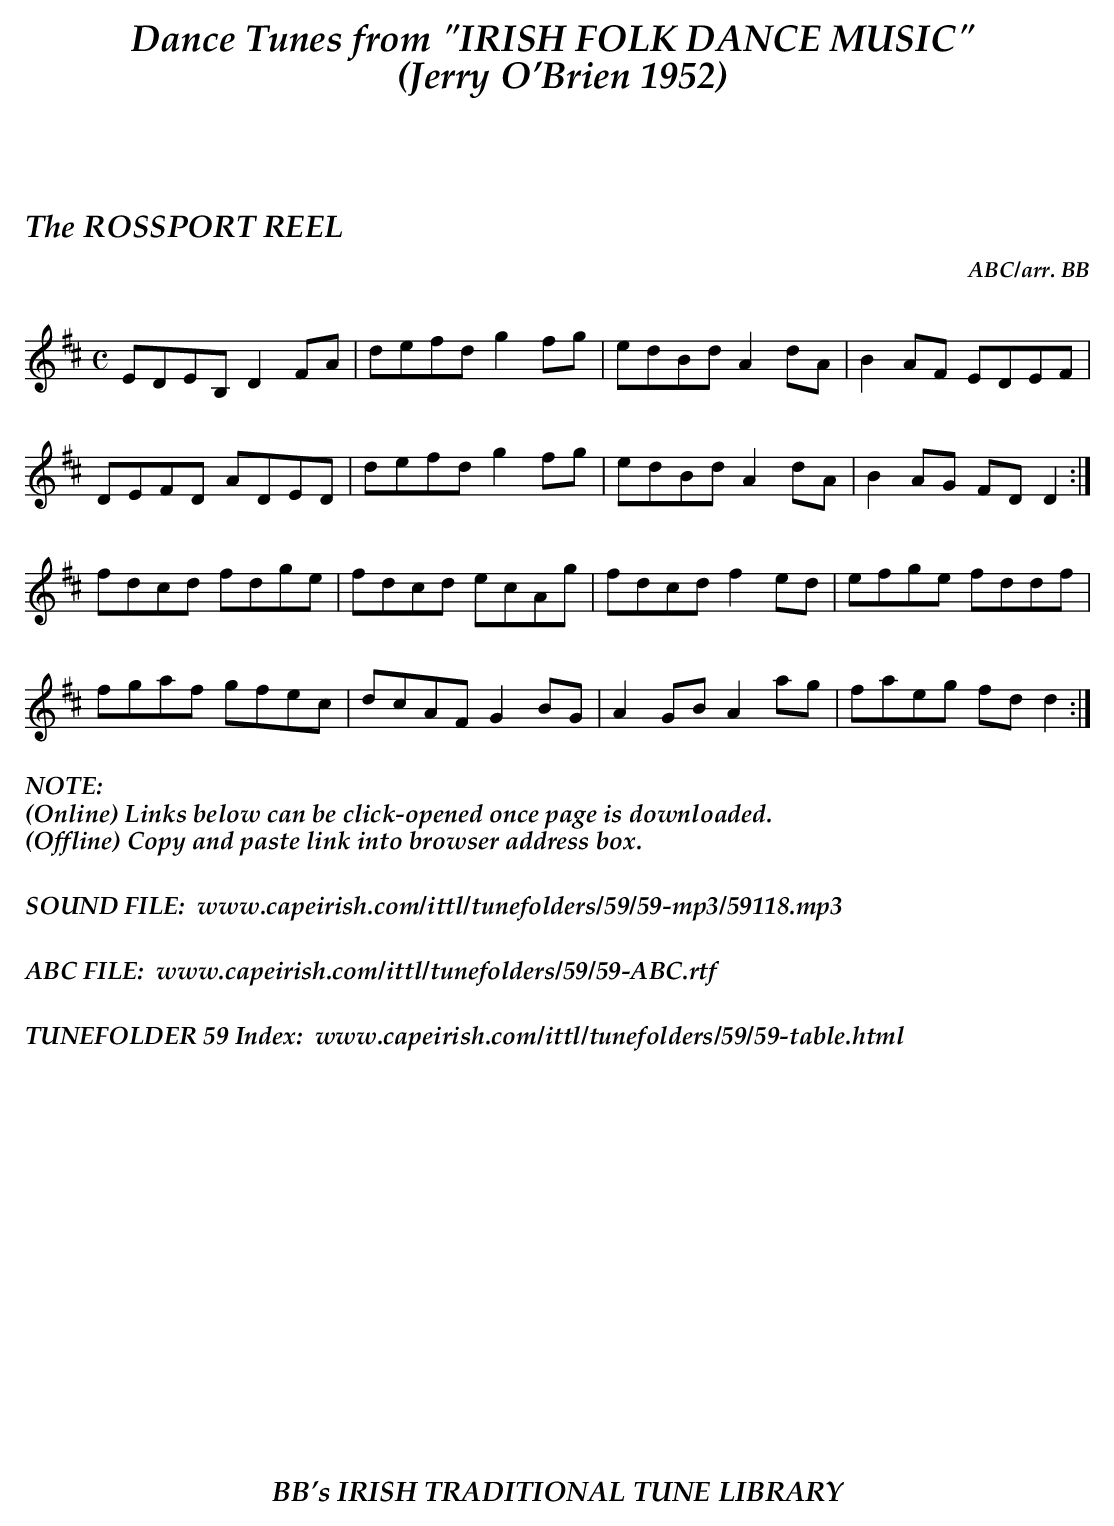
X:1
T:ROSSPORT REEL, The
C:ABC/arr. BB
M:C
K:D
EDEB, D2FA|defd g2fg|edBd A2dA|B2AF EDEF|
DEFD ADED|defd g2fg|edBd A2dA|B2AG FDD2 :|
fdcd fdge|fdcd ecAg|fdcd f2ed|efge fddf|
fgaf gfec|dcAF G2BG|A2GB A2ag|faeg fdd2 :|
%%textfont "Palatino-BoldItalic" 16
%%begintext
%%NOTE:
(Online) Links below can be click-opened once page is downloaded.
(Offline) Copy and paste link into browser address box.
%%
%%
SOUND FILE:  www.capeirish.com/ittl/tunefolders/59/59-mp3/59118.mp3
%%
%%
ABC FILE:  www.capeirish.com/ittl/tunefolders/59/59-ABC.rtf
%%
%%
TUNEFOLDER 59 Index:  www.capeirish.com/ittl/tunefolders/59/59-table.html
